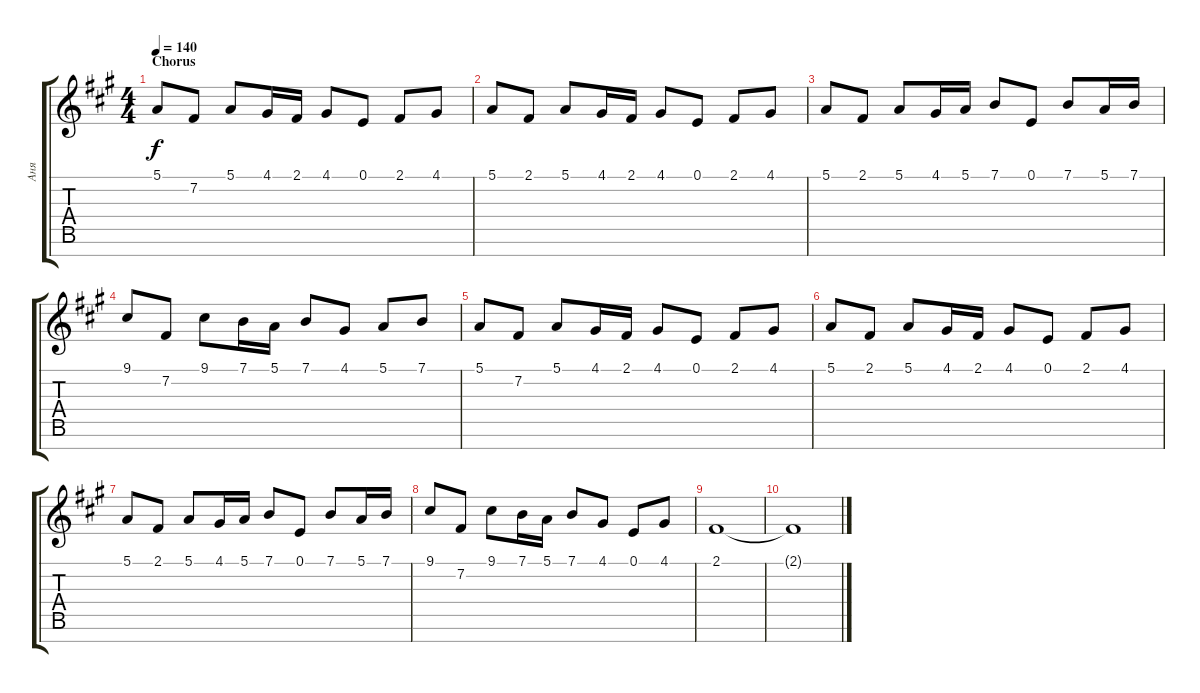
\track ("Аня" "Аня") {instrument stringensemble1}
\staff {score tabs}
\tuning (E4 B3 G3 D3 A2 E2 B1) {hide}
\ts (4 4)
\section ("" "Chorus")
\tempo 140
\clef g2
\ks f#minor
5.1.8{dy f} 7.2.8 5.1.8 4.1.16 2.1.16 4.1.8 0.1.8 2.1.8 4.1.8 |
5.1.8 2.1.8 5.1.8 4.1.16 2.1.16 4.1.8 0.1.8 2.1.8 4.1.8 |
5.1.8 2.1.8 5.1.8 4.1.16 5.1.16 7.1.8 0.1.8 7.1.8 5.1.16 7.1.16 |
9.1.8 7.2.8 9.1.8 7.1.16 5.1.16 7.1.8 4.1.8 5.1.8 7.1.8 |
5.1.8 7.2.8 5.1.8 4.1.16 2.1.16 4.1.8 0.1.8 2.1.8 4.1.8 |
5.1.8 2.1.8 5.1.8 4.1.16 2.1.16 4.1.8 0.1.8 2.1.8 4.1.8 |
5.1.8 2.1.8 5.1.8 4.1.16 5.1.16 7.1.8 0.1.8 7.1.8 5.1.16 7.1.16 |
9.1.8 7.2.8 9.1.8 7.1.16 5.1.16 7.1.8 4.1.8 0.1.8 4.1.8 |
2.1.1 |
2.1{t}.1
